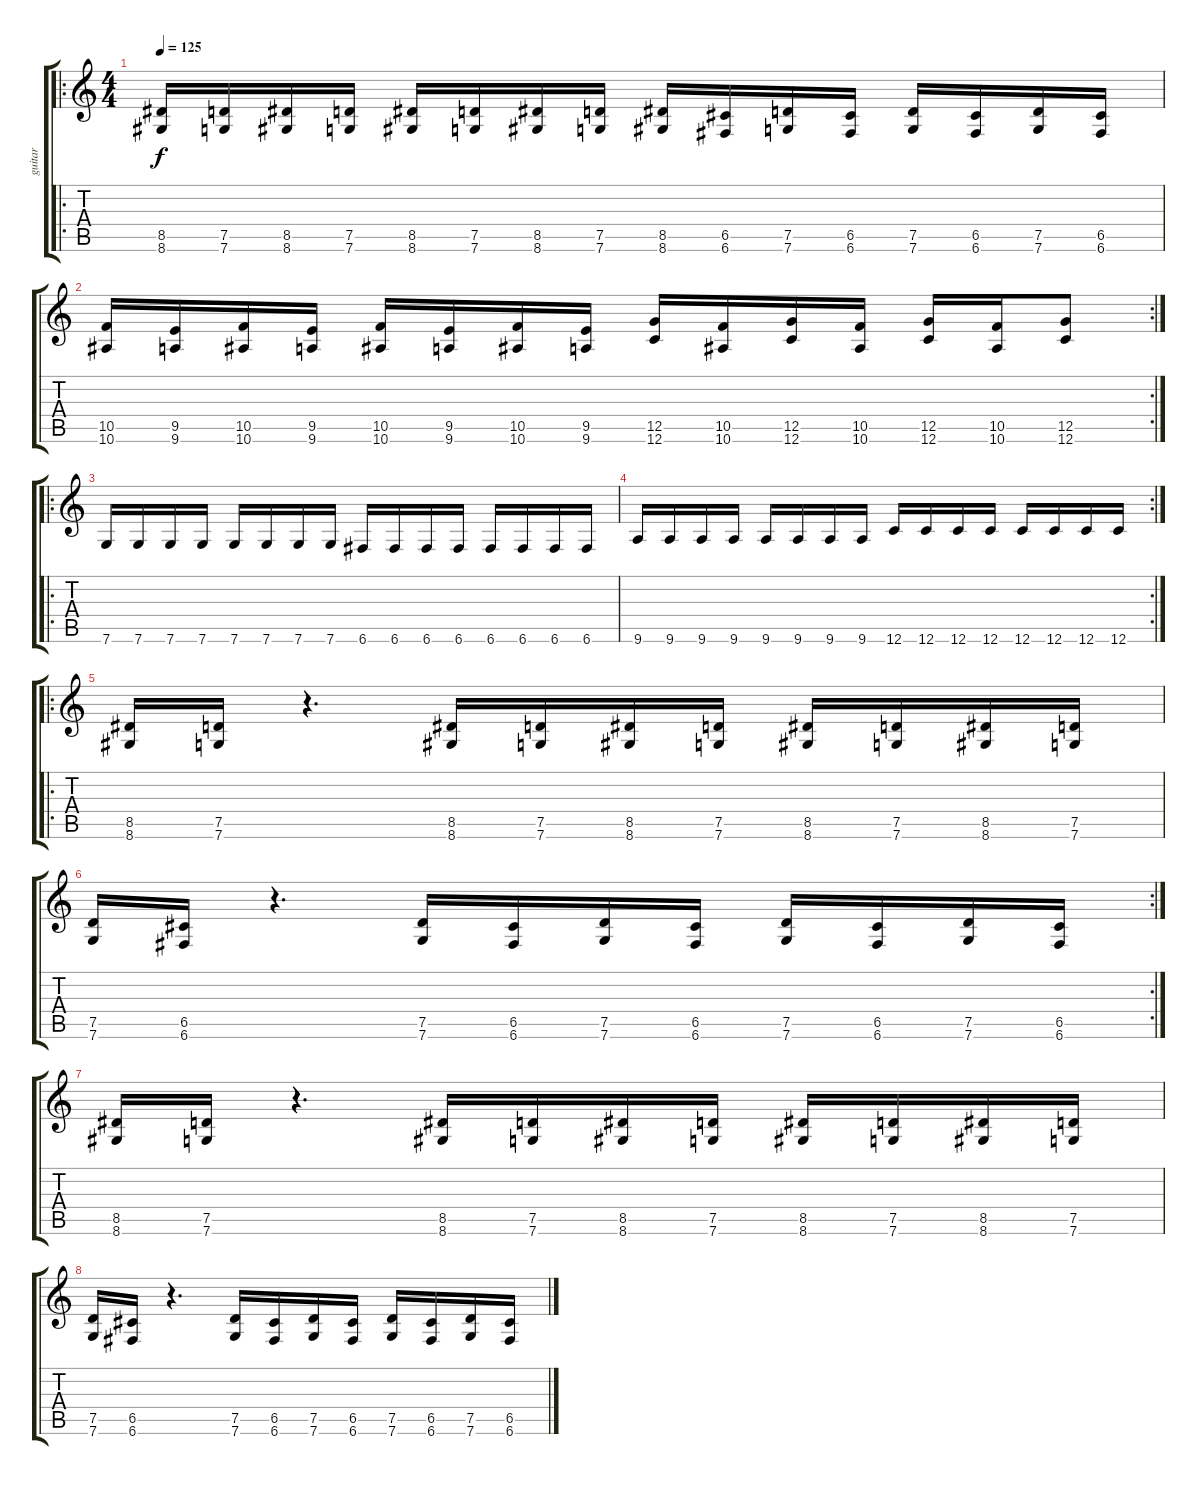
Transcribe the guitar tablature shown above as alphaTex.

\track ("guitar" "guitar") {instrument acousticguitarsteel}
\staff {score tabs}
\tuning (D4 A3 F3 C3 G2 C2) {hide}
\ro
\ts (4 4)
\tempo 125
\clef g2
\ks c
(8.5 8.6).16{dy f instrument distortionguitar} (7.5 7.6).16 (8.5 8.6).16 (7.5 7.6).16 (8.5 8.6).16 (7.5 7.6).16 (8.5 8.6).16 (7.5 7.6).16 (8.5 8.6).16 (6.5 6.6).16 (7.5 7.6).16 (6.5 6.6).16 (7.5 7.6).16 (6.5 6.6).16 (7.5 7.6).16 (6.5 6.6).16 |
\rc 2
(10.5 10.6).16 (9.5 9.6).16 (10.5 10.6).16 (9.5 9.6).16 (10.5 10.6).16 (9.5 9.6).16 (10.5 10.6).16 (9.5 9.6).16 (12.5 12.6).16 (10.5 10.6).16 (12.5 12.6).16 (10.5 10.6).16 (12.5 12.6).16 (10.5 10.6).16 (12.5 12.6).8 |
\ro
7.6.16 7.6.16 7.6.16 7.6.16 7.6.16 7.6.16 7.6.16 7.6.16 6.6.16 6.6.16 6.6.16 6.6.16 6.6.16 6.6.16 6.6.16 6.6.16 |
\rc 2
9.6.16 9.6.16 9.6.16 9.6.16 9.6.16 9.6.16 9.6.16 9.6.16 12.6.16 12.6.16 12.6.16 12.6.16 12.6.16 12.6.16 12.6.16 12.6.16 |
\ro
(8.5 8.6).16 (7.5 7.6).16 r.4{d} (8.5 8.6).16 (7.5 7.6).16 (8.5 8.6).16 (7.5 7.6).16 (8.5 8.6).16 (7.5 7.6).16 (8.5 8.6).16 (7.5 7.6).16 |
\rc 2
(7.5 7.6).16 (6.5 6.6).16 r.4{d} (7.5 7.6).16 (6.5 6.6).16 (7.5 7.6).16 (6.5 6.6).16 (7.5 7.6).16 (6.5 6.6).16 (7.5 7.6).16 (6.5 6.6).16 |
(8.5 8.6).16 (7.5 7.6).16 r.4{d} (8.5 8.6).16 (7.5 7.6).16 (8.5 8.6).16 (7.5 7.6).16 (8.5 8.6).16 (7.5 7.6).16 (8.5 8.6).16 (7.5 7.6).16 |
(7.5 7.6).16 (6.5 6.6).16 r.4{d} (7.5 7.6).16 (6.5 6.6).16 (7.5 7.6).16 (6.5 6.6).16 (7.5 7.6).16 (6.5 6.6).16 (7.5 7.6).16 (6.5 6.6).16
